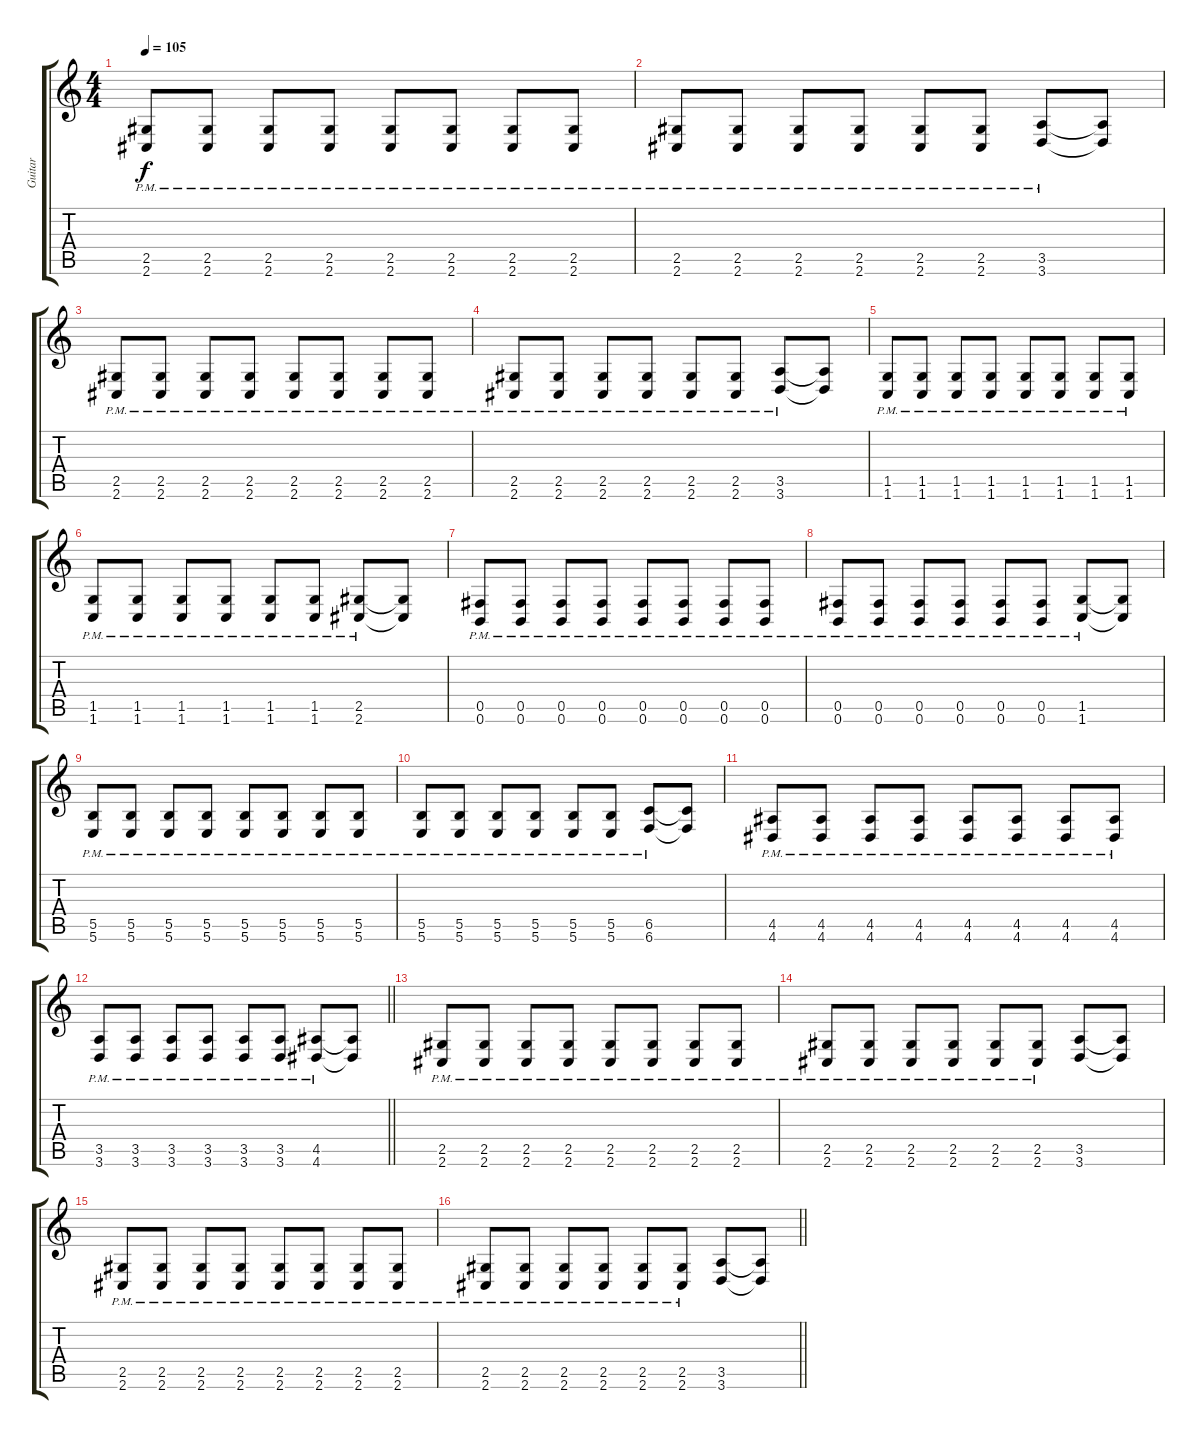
\track ("Guitar " "Guitar ") {instrument distortionguitar}
\staff {score tabs}
\tuning (Eb4 B3 Gb3 B2 Gb2 B1) {hide}
\ts (4 4)
\tempo 105
\clef g2
\ks c
(2.5{pm} 2.6{pm}).8{dy f} (2.5{pm} 2.6{pm}).8 (2.5{pm} 2.6{pm}).8 (2.5{pm} 2.6{pm}).8 (2.5{pm} 2.6{pm}).8 (2.5{pm} 2.6{pm}).8 (2.5{pm} 2.6{pm}).8 (2.5{pm} 2.6{pm}).8 |
(2.5{pm} 2.6{pm}).8 (2.5{pm} 2.6{pm}).8 (2.5{pm} 2.6{pm}).8 (2.5{pm} 2.6{pm}).8 (2.5{pm} 2.6{pm}).8 (2.5{pm} 2.6{pm}).8 (3.5{pm} 3.6{pm}).8 (3.5{t} 3.6{t}).8 |
(2.5{pm} 2.6{pm}).8 (2.5{pm} 2.6{pm}).8 (2.5{pm} 2.6{pm}).8 (2.5{pm} 2.6{pm}).8 (2.5{pm} 2.6{pm}).8 (2.5{pm} 2.6{pm}).8 (2.5{pm} 2.6{pm}).8 (2.5{pm} 2.6{pm}).8 |
(2.5{pm} 2.6{pm}).8 (2.5{pm} 2.6{pm}).8 (2.5{pm} 2.6{pm}).8 (2.5{pm} 2.6{pm}).8 (2.5{pm} 2.6{pm}).8 (2.5{pm} 2.6{pm}).8 (3.5{pm} 3.6{pm}).8 (3.5{t} 3.6{t}).8 |
(1.5{pm} 1.6{pm}).8 (1.5{pm} 1.6{pm}).8 (1.5{pm} 1.6{pm}).8 (1.5{pm} 1.6{pm}).8 (1.5{pm} 1.6{pm}).8 (1.5{pm} 1.6{pm}).8 (1.5{pm} 1.6{pm}).8 (1.5{pm} 1.6{pm}).8 |
(1.5{pm} 1.6{pm}).8 (1.5{pm} 1.6{pm}).8 (1.5{pm} 1.6{pm}).8 (1.5{pm} 1.6{pm}).8 (1.5{pm} 1.6{pm}).8 (1.5{pm} 1.6{pm}).8 (2.5{pm} 2.6{pm}).8 (2.5{t} 2.6{t}).8 |
(0.5{pm} 0.6{pm}).8 (0.5{pm} 0.6{pm}).8 (0.5{pm} 0.6{pm}).8 (0.5{pm} 0.6{pm}).8 (0.5{pm} 0.6{pm}).8 (0.5{pm} 0.6{pm}).8 (0.5{pm} 0.6{pm}).8 (0.5{pm} 0.6{pm}).8 |
(0.5{pm} 0.6{pm}).8 (0.5{pm} 0.6{pm}).8 (0.5{pm} 0.6{pm}).8 (0.5{pm} 0.6{pm}).8 (0.5{pm} 0.6{pm}).8 (0.5{pm} 0.6{pm}).8 (1.5{pm} 1.6{pm}).8 (1.5{t} 1.6{t}).8 |
(5.5{pm} 5.6{pm}).8 (5.5{pm} 5.6{pm}).8 (5.5{pm} 5.6{pm}).8 (5.5{pm} 5.6{pm}).8 (5.5{pm} 5.6{pm}).8 (5.5{pm} 5.6{pm}).8 (5.5{pm} 5.6{pm}).8 (5.5{pm} 5.6{pm}).8 |
(5.5{pm} 5.6{pm}).8 (5.5{pm} 5.6{pm}).8 (5.5{pm} 5.6{pm}).8 (5.5{pm} 5.6{pm}).8 (5.5{pm} 5.6{pm}).8 (5.5{pm} 5.6{pm}).8 (6.5{pm} 6.6{pm}).8 (6.5{t} 6.6{t}).8 |
(4.5{pm} 4.6{pm}).8 (4.5{pm} 4.6{pm}).8 (4.5{pm} 4.6{pm}).8 (4.5{pm} 4.6{pm}).8 (4.5{pm} 4.6{pm}).8 (4.5{pm} 4.6{pm}).8 (4.5{pm} 4.6{pm}).8 (4.5{pm} 4.6{pm}).8 |
\barLineRight lightlight
(3.5{pm} 3.6{pm}).8 (3.5{pm} 3.6{pm}).8 (3.5{pm} 3.6{pm}).8 (3.5{pm} 3.6{pm}).8 (3.5{pm} 3.6{pm}).8 (3.5{pm} 3.6{pm}).8 (4.5{pm} 4.6{pm}).8 (4.5{t} 4.6{t}).8 |
\section ("" "")
(2.5{pm} 2.6{pm}).8 (2.5{pm} 2.6{pm}).8 (2.5{pm} 2.6{pm}).8 (2.5{pm} 2.6{pm}).8 (2.5{pm} 2.6{pm}).8 (2.5{pm} 2.6{pm}).8 (2.5{pm} 2.6{pm}).8 (2.5{pm} 2.6{pm}).8 |
(2.5{pm} 2.6{pm}).8 (2.5{pm} 2.6{pm}).8 (2.5{pm} 2.6{pm}).8 (2.5{pm} 2.6{pm}).8 (2.5{pm} 2.6{pm}).8 (2.5{pm} 2.6{pm}).8 (3.5 3.6).8 (3.5{t} 3.6{t}).8 |
(2.5{pm} 2.6{pm}).8 (2.5{pm} 2.6{pm}).8 (2.5{pm} 2.6{pm}).8 (2.5{pm} 2.6{pm}).8 (2.5{pm} 2.6{pm}).8 (2.5{pm} 2.6{pm}).8 (2.5{pm} 2.6{pm}).8 (2.5{pm} 2.6{pm}).8 |
\barLineRight lightlight
(2.5{pm} 2.6{pm}).8 (2.5{pm} 2.6{pm}).8 (2.5{pm} 2.6{pm}).8 (2.5{pm} 2.6{pm}).8 (2.5{pm} 2.6{pm}).8 (2.5{pm} 2.6{pm}).8 (3.5 3.6).8 (3.5{t} 3.6{t}).8
